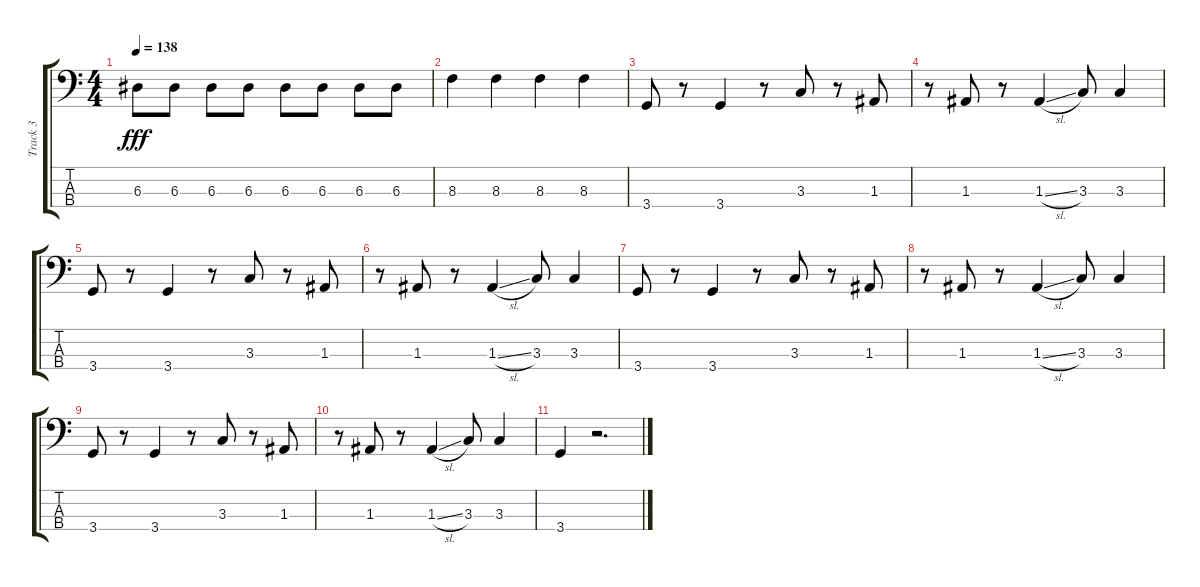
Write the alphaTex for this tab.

\track ("Track 3" "Track 3") {instrument electricbassfinger}
\staff {score tabs}
\tuning (G2 D2 A1 E1) {hide}
\ts (4 4)
\tempo 138
\clef f4
\ks c
6.3.8{dy fff} 6.3.8 6.3.8 6.3.8 6.3.8 6.3.8 6.3.8 6.3.8 |
8.3.4 8.3.4 8.3.4 8.3.4 |
3.4.8 r.8 3.4.4 r.8 3.3.8 r.8 1.3.8 |
r.8 1.3.8 r.8 1.3{sl}.4 3.3.8 3.3.4 |
3.4.8 r.8 3.4.4 r.8 3.3.8 r.8 1.3.8 |
r.8 1.3.8 r.8 1.3{sl}.4 3.3.8 3.3.4 |
3.4.8 r.8 3.4.4 r.8 3.3.8 r.8 1.3.8 |
r.8 1.3.8 r.8 1.3{sl}.4 3.3.8 3.3.4 |
3.4.8 r.8 3.4.4 r.8 3.3.8 r.8 1.3.8 |
r.8 1.3.8 r.8 1.3{sl}.4 3.3.8 3.3.4 |
3.4.4 r.2{d}
